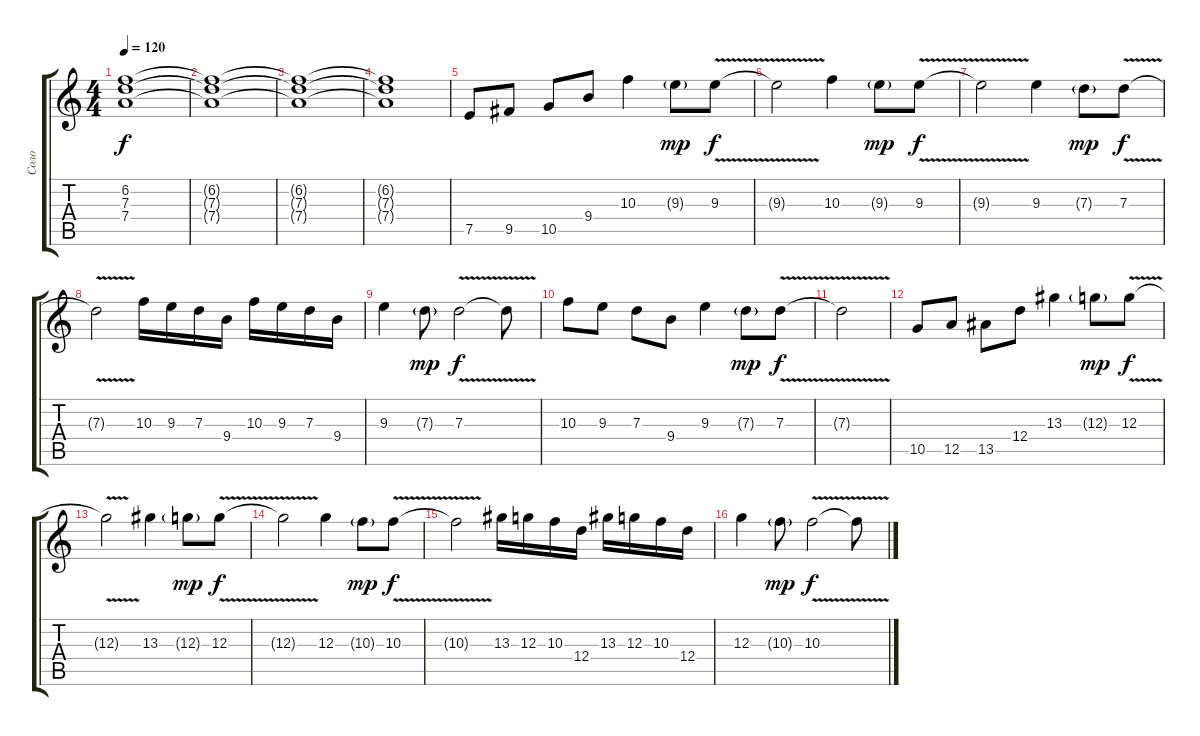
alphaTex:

\track ("Соло" "Соло") {instrument overdrivenguitar}
\staff {score tabs}
\tuning (E4 B3 G3 D3 A2 E2) {hide}
\ts (4 4)
\tempo 120
\clef g2
\ks c
(6.2{t} 7.3{t} 7.4{t}).1{dy f} |
(6.2{t} 7.3{t} 7.4{t}).1 |
(6.2{t} 7.3{t} 7.4{t}).1 |
(6.2{t} 7.3{t} 7.4{t}).1 |
7.5.8 9.5.8 10.5.8 9.4.8 10.3.4 9.3{g}.8{dy mp} 9.3{v}.8{dy f} |
9.3{t}.2 10.3.4 9.3{g}.8{dy mp} 9.3{v}.8{dy f} |
9.3{t}.2 9.3.4 7.3{g}.8{dy mp} 7.3{v}.8{dy f} |
7.3{t}.2 10.3.16 9.3.16 7.3.16 9.4.16 10.3.16 9.3.16 7.3.16 9.4.16 |
9.3.4 7.3{g}.8{dy mp} 7.3{v}.2{dy f} 7.3{t}.8 |
10.3.8 9.3.8 7.3.8 9.4.8 9.3.4 7.3{g}.8{dy mp} 7.3{v}.8{dy f} |
7.3{t}.2 |
10.5.8 12.5.8 13.5.8 12.4.8 13.3.4 12.3{g}.8{dy mp} 12.3{v}.8{dy f} |
12.3{t}.2 13.3.4 12.3{g}.8{dy mp} 12.3{v}.8{dy f} |
12.3{t}.2 12.3.4 10.3{g}.8{dy mp} 10.3{v}.8{dy f} |
10.3{t}.2 13.3.16 12.3.16 10.3.16 12.4.16 13.3.16 12.3.16 10.3.16 12.4.16 |
12.3.4 10.3{g}.8{dy mp} 10.3{v}.2{dy f} 10.3{t}.8
